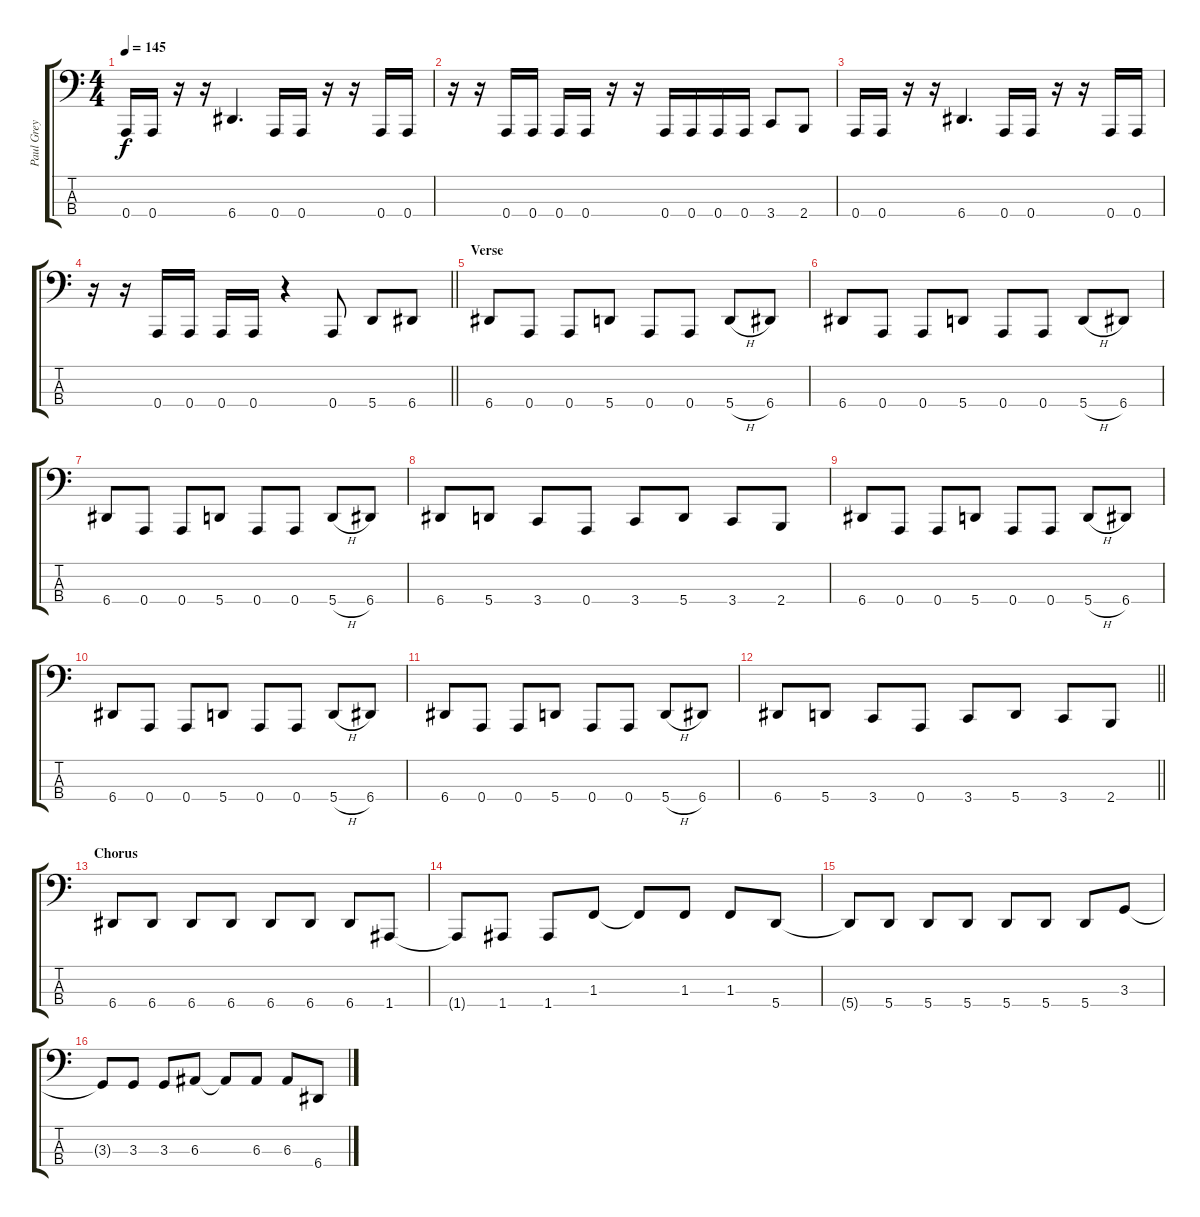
\track ("Paul Grey" "Paul Grey") {instrument electricbassfinger}
\staff {score tabs}
\tuning (D2 A1 E1 A0) {hide}
\ts (4 4)
\tempo 145
\clef f4
\ks c
0.4.16{dy f} 0.4.16 r.16 r.16 6.4.4{d} 0.4.16 0.4.16 r.16 r.16 0.4.16 0.4.16 |
r.16 r.16 0.4.16 0.4.16 0.4.16 0.4.16 r.16 r.16 0.4.16 0.4.16 0.4.16 0.4.16 3.4.8 2.4.8 |
0.4.16 0.4.16 r.16 r.16 6.4.4{d} 0.4.16 0.4.16 r.16 r.16 0.4.16 0.4.16 |
\barLineRight lightlight
r.16 r.16 0.4.16 0.4.16 0.4.16 0.4.16 r.4 0.4.8 5.4.8 6.4.8 |
\section ("" "Verse")
6.4.8 0.4.8 0.4.8 5.4.8 0.4.8 0.4.8 5.4{h}.8 6.4.8 |
6.4.8 0.4.8 0.4.8 5.4.8 0.4.8 0.4.8 5.4{h}.8 6.4.8 |
6.4.8 0.4.8 0.4.8 5.4.8 0.4.8 0.4.8 5.4{h}.8 6.4.8 |
6.4.8 5.4.8 3.4.8 0.4.8 3.4.8 5.4.8 3.4.8 2.4.8 |
6.4.8 0.4.8 0.4.8 5.4.8 0.4.8 0.4.8 5.4{h}.8 6.4.8 |
6.4.8 0.4.8 0.4.8 5.4.8 0.4.8 0.4.8 5.4{h}.8 6.4.8 |
6.4.8 0.4.8 0.4.8 5.4.8 0.4.8 0.4.8 5.4{h}.8 6.4.8 |
\barLineRight lightlight
6.4.8 5.4.8 3.4.8 0.4.8 3.4.8 5.4.8 3.4.8 2.4.8 |
\section ("" "Chorus")
6.4.8 6.4.8 6.4.8 6.4.8 6.4.8 6.4.8 6.4.8 1.4.8 |
1.4{t}.8 1.4.8 1.4.8 1.3.8 1.3{t}.8 1.3.8 1.3.8 5.4.8 |
5.4{t}.8 5.4.8 5.4.8 5.4.8 5.4.8 5.4.8 5.4.8 3.3.8 |
3.3{t}.8 3.3.8 3.3.8 6.3.8 6.3{t}.8 6.3.8 6.3.8 6.4.8
